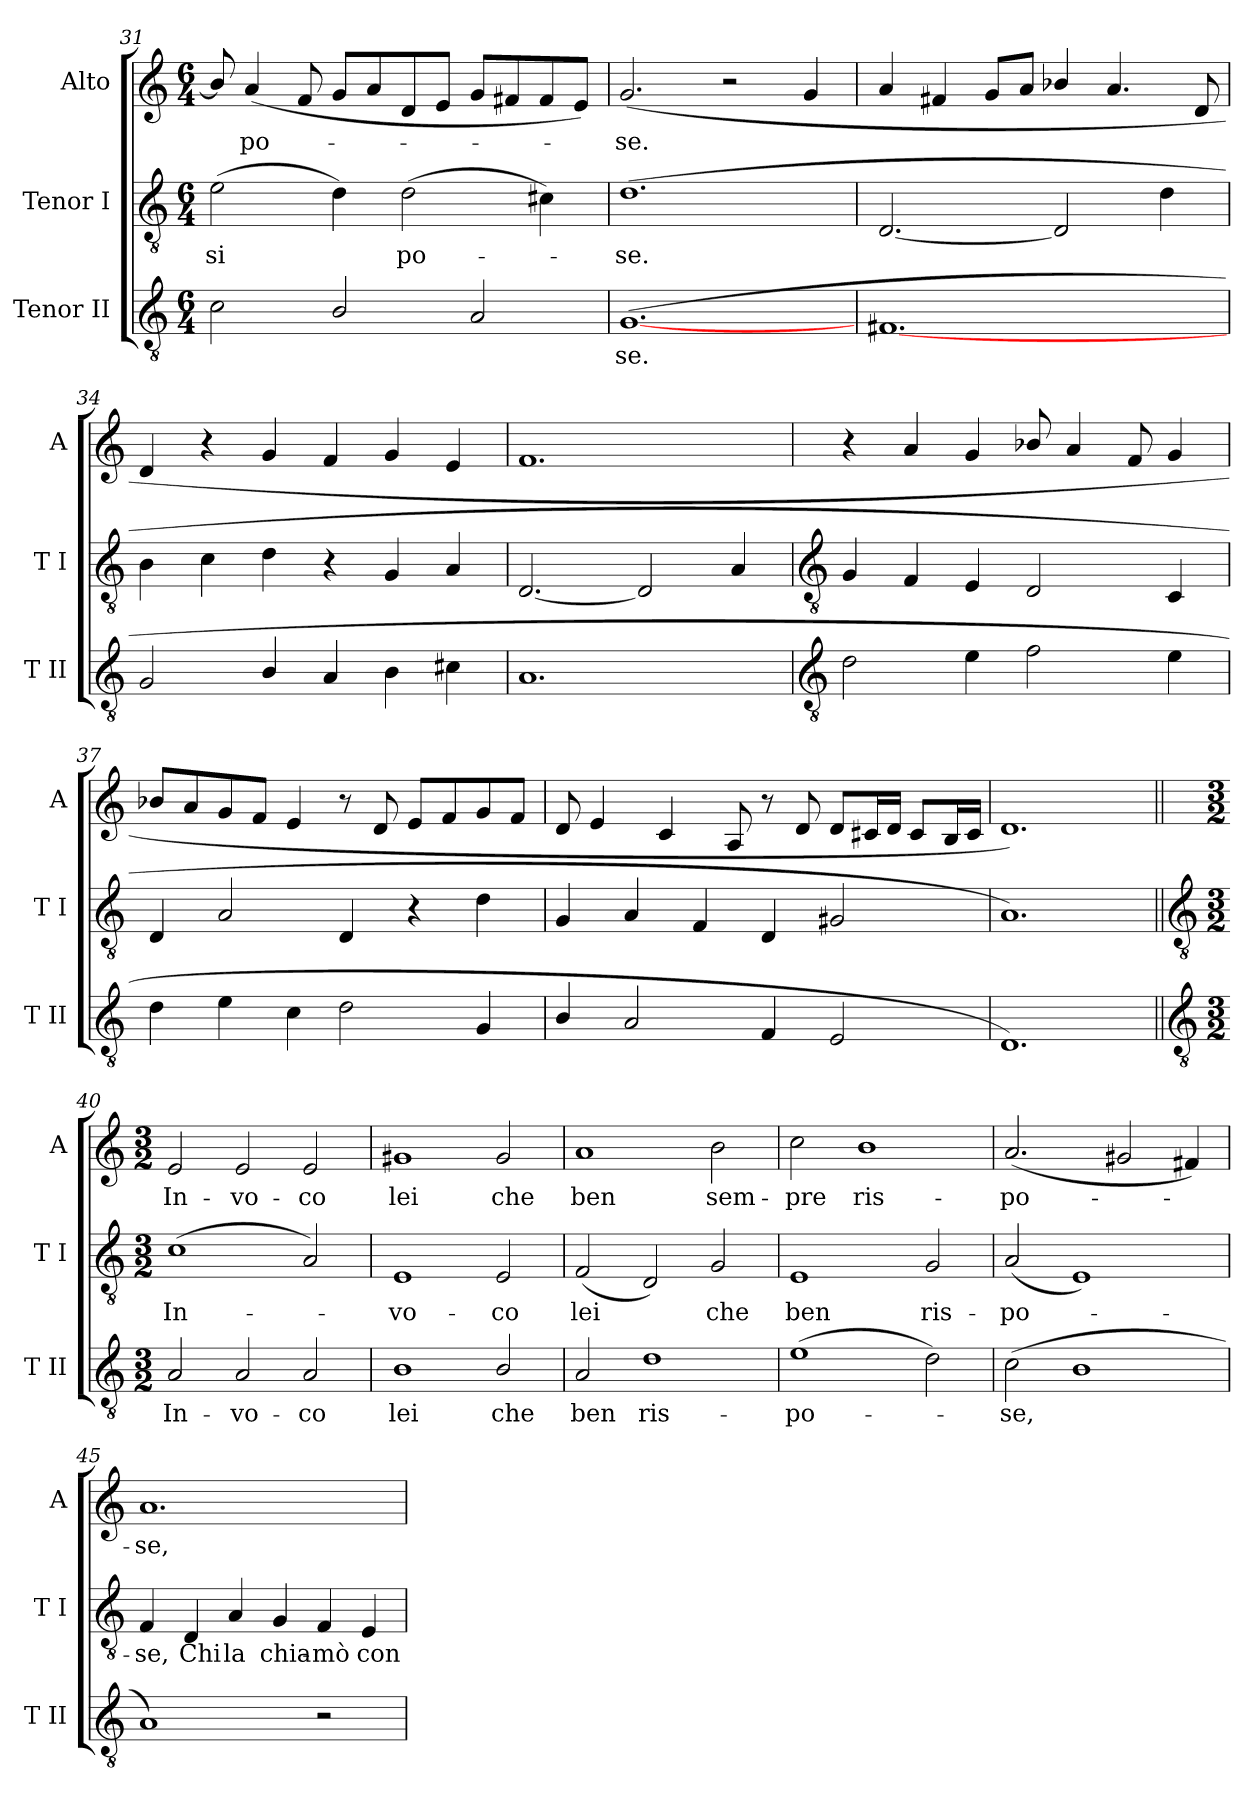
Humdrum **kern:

**kern	**text	**kern	**text	**kern	**text
*part3	*part3	*part2	*part2	*part1	*part1
*staff3	*staff3	*staff2	*staff2	*staff1	*staff1
*I"Tenor II	*	*I"Tenor I	*	*I"Alto	*
*I'T II	*	*I'T I	*	*I'A	*
*clefGv2	*	*clefGv2	*	*clefG2	*
*k[]	*	*k[]	*	*k[]	*
*C:	*	*C:	*	*C:	*
*M6/4	*	*M6/4	*	*M6/4	*
=31	=31	=31	=31	=31	=31
!	!	!	!LO:LY:b	!	!
2c	.	(>2e	si	8b-/]	.
!	!	!	!	!	!LO:LY:b
.	.	.	.	(<4a	po-
.	.	.	.	8f	.
2B/	.	4d)	.	8gL	.
.	.	.	.	8a	.
!	!	!	!LO:LY:b	!	!
.	.	(>2d	po-	8d	.
.	.	.	.	8eJ	.
2A	.	.	.	8gL	.
.	.	.	.	8f#X	.
.	.	4c#X)	.	8f#	.
.	.	.	.	8eJ)	.
=32	=32	=32	=32	=32	=32
!	!LO:LY:b	!	!LO:LY:b	!	!LO:LY:b
(>[1.G	se.	(<1.d	se.	(<2.g	se.
.	.	.	.	2r	.
.	.	.	.	4g	.
=33	=33	=33	=33	=33	=33
[1.F#X	.	[2.D	.	4a	.
.	.	.	.	4f#X	.
.	.	.	.	8gL	.
.	.	.	.	8aJ	.
.	.	2D]	.	4b-X/	.
.	.	.	.	4.a	.
.	.	4d	.	.	.
.	.	.	.	8d	.
=34	=34	=34	=34	=34	=34
2G	.	4B	.	4d	.
.	.	4c	.	4r	.
4B/	.	4d	.	4g	.
4A	.	4r	.	4f	.
4B	.	4G	.	4g	.
4c#X	.	4A	.	4e	.
=35	=35	=35	=35	=35	=35
1.A	.	[2.D	.	1.f	.
.	.	2D]	.	.	.
.	.	4A	.	.	.
!!LO:LB:g=z
=36	=36	=36	=36	=36	=36
*clefGv2	*	*clefGv2	*	*	*
2d	.	4G	.	4r	.
.	.	4F	.	4a	.
4e	.	4E	.	4g	.
2f	.	2D	.	8b-X/	.
.	.	.	.	4a	.
.	.	.	.	8f	.
4e	.	4C	.	4g	.
=37	=37	=37	=37	=37	=37
4d	.	4D	.	8b-X/L	.
.	.	.	.	8a	.
4e	.	2A	.	8g	.
.	.	.	.	8fJ	.
4c	.	.	.	4e	.
2d	.	4D	.	8r	.
.	.	.	.	8d	.
.	.	4r	.	8eL	.
.	.	.	.	8f	.
4G	.	4d	.	8g	.
.	.	.	.	8fJ	.
=38	=38	=38	=38	=38	=38
4B/	.	4G	.	8d	.
.	.	.	.	4e	.
2A	.	4A	.	.	.
.	.	.	.	4c	.
.	.	4F	.	.	.
.	.	.	.	8A	.
4F	.	4D	.	8r	.
.	.	.	.	8d	.
2E	.	2G#X	.	8dL	.
.	.	.	.	16c#XL	.
.	.	.	.	16dJJ	.
.	.	.	.	8c#L	.
.	.	.	.	16BL	.
.	.	.	.	16c#JJ	.
=39	=39	=39	=39	=39	=39
1.D)	.	1.A)	.	1.d)	.
!!LO:LB:g=z
=40||	=40||	=40||	=40||	=40||	=40||
*clefGv2	*	*clefGv2	*	*	*
*M3/2	*	*M3/2	*	*M3/2	*
!	!LO:LY:b	!	!LO:LY:b	!	!LO:LY:b
2A	In-	(<1c	In-	2e	In-
!	!LO:LY:b	!	!	!	!LO:LY:b
2A	-vo-	.	.	2e	-vo-
!	!LO:LY:b	!	!	!	!LO:LY:b
2A	-co	2A)	.	2e	-co
=41	=41	=41	=41	=41	=41
!	!LO:LY:b	!	!LO:LY:b	!	!LO:LY:b
1B	lei	1E	vo-	1g#X	lei
!	!LO:LY:b	!	!LO:LY:b	!	!LO:LY:b
2B/	che	2E	-co	2g#	che
=42	=42	=42	=42	=42	=42
!	!LO:LY:b	!	!LO:LY:b	!	!LO:LY:b
2A	ben	(<2F	lei	1a	ben
!	!LO:LY:b	!	!	!	!
1d	ris-	2D)	.	.	.
!	!	!	!LO:LY:b	!	!LO:LY:b
.	.	2G	che	2b	sem-
=43	=43	=43	=43	=43	=43
!	!LO:LY:b	!	!LO:LY:b	!	!LO:LY:b
(>1e	-po-	1E	ben	2cc	-pre
!	!	!	!	!	!LO:LY:b
.	.	.	.	1b	ris-
!	!	!	!LO:LY:b	!	!
2d)	.	2G	ris-	.	.
=44	=44	=44	=44	=44	=44
!	!LO:LY:b	!	!LO:LY:b	!	!LO:LY:b
(>2c	se,	(<2A	-po-	(<2.a	-po-
1B	.	1E)	.	.	.
.	.	.	.	2g#X	.
.	.	.	.	4f#X)	.
=45	=45	=45	=45	=45	=45
!	!	!	!LO:LY:b	!	!LO:LY:b
1A)	.	4F	se,	1.a	se,
!	!	!	!LO:LY:b	!	!
.	.	4D	Chi	.	.
!	!	!	!LO:LY:b	!	!
.	.	4A	la	.	.
!	!	!	!LO:LY:b	!	!
.	.	4G	chia-	.	.
!	!	!	!LO:LY:b	!	!
2r	.	4F	-mò	.	.
!	!	!	!LO:LY:b	!	!
.	.	4E	con	.	.
=	=	=	=	=	=
*-	*-	*-	*-	*-	*-
